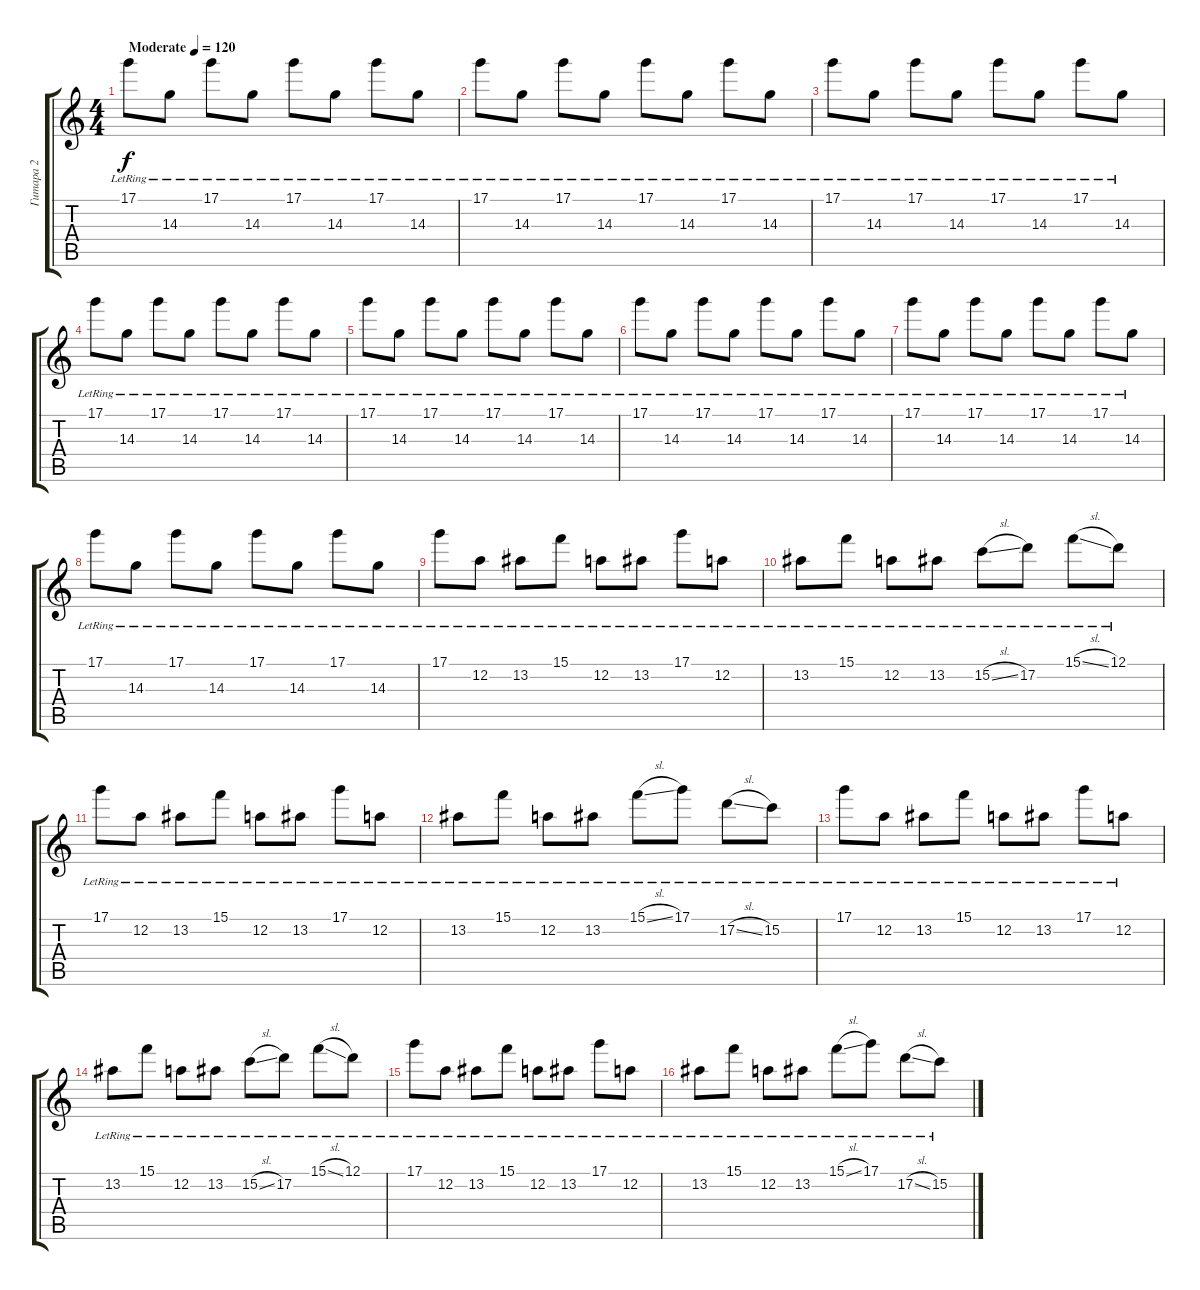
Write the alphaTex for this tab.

\track ("Гитара 2" "Гитара 2") {instrument overdrivenguitar}
\staff {score tabs}
\tuning (D4 A3 F3 C3 G2 D2) {hide}
\ts (4 4)
\tempo (120 "Moderate")
\clef g2
\ks c
17.1{lr}.8{dy f volume 8 instrument electricguitarclean} 14.3{lr}.8 17.1{lr}.8 14.3{lr}.8 17.1{lr}.8 14.3{lr}.8 17.1{lr}.8 14.3{lr}.8 |
17.1{lr}.8 14.3{lr}.8 17.1{lr}.8 14.3{lr}.8 17.1{lr}.8 14.3{lr}.8 17.1{lr}.8 14.3{lr}.8 |
17.1{lr}.8 14.3{lr}.8 17.1{lr}.8 14.3{lr}.8 17.1{lr}.8 14.3{lr}.8 17.1{lr}.8 14.3{lr}.8 |
17.1{lr}.8 14.3{lr}.8 17.1{lr}.8 14.3{lr}.8 17.1{lr}.8 14.3{lr}.8 17.1{lr}.8 14.3{lr}.8 |
17.1{lr}.8{volume 16 instrument electricguitarclean} 14.3{lr}.8 17.1{lr}.8 14.3{lr}.8 17.1{lr}.8 14.3{lr}.8 17.1{lr}.8 14.3{lr}.8 |
17.1{lr}.8 14.3{lr}.8 17.1{lr}.8 14.3{lr}.8 17.1{lr}.8 14.3{lr}.8 17.1{lr}.8 14.3{lr}.8 |
17.1{lr}.8 14.3{lr}.8 17.1{lr}.8 14.3{lr}.8 17.1{lr}.8 14.3{lr}.8 17.1{lr}.8 14.3{lr}.8 |
17.1{lr}.8 14.3{lr}.8 17.1{lr}.8 14.3{lr}.8 17.1{lr}.8 14.3{lr}.8 17.1{lr}.8 14.3{lr}.8 |
17.1{lr}.8 12.2{lr}.8 13.2{lr}.8 15.1{lr}.8 12.2{lr}.8 13.2{lr}.8 17.1{lr}.8 12.2{lr}.8 |
13.2{lr}.8 15.1{lr}.8 12.2{lr}.8 13.2{lr}.8 15.2{sl lr}.8 17.2{lr}.8 15.1{sl lr}.8 12.1{lr}.8 |
17.1{lr}.8 12.2{lr}.8 13.2{lr}.8 15.1{lr}.8 12.2{lr}.8 13.2{lr}.8 17.1{lr}.8 12.2{lr}.8 |
13.2{lr}.8 15.1{lr}.8 12.2{lr}.8 13.2{lr}.8 15.1{sl lr}.8 17.1{lr}.8 17.2{sl lr}.8 15.2{lr}.8 |
17.1{lr}.8 12.2{lr}.8 13.2{lr}.8 15.1{lr}.8 12.2{lr}.8 13.2{lr}.8 17.1{lr}.8 12.2{lr}.8 |
13.2{lr}.8 15.1{lr}.8 12.2{lr}.8 13.2{lr}.8 15.2{sl lr}.8 17.2{lr}.8 15.1{sl lr}.8 12.1{lr}.8 |
17.1{lr}.8 12.2{lr}.8 13.2{lr}.8 15.1{lr}.8 12.2{lr}.8 13.2{lr}.8 17.1{lr}.8 12.2{lr}.8 |
13.2{lr}.8 15.1{lr}.8 12.2{lr}.8 13.2{lr}.8 15.1{sl lr}.8 17.1{lr}.8 17.2{sl lr}.8 15.2{lr}.8
